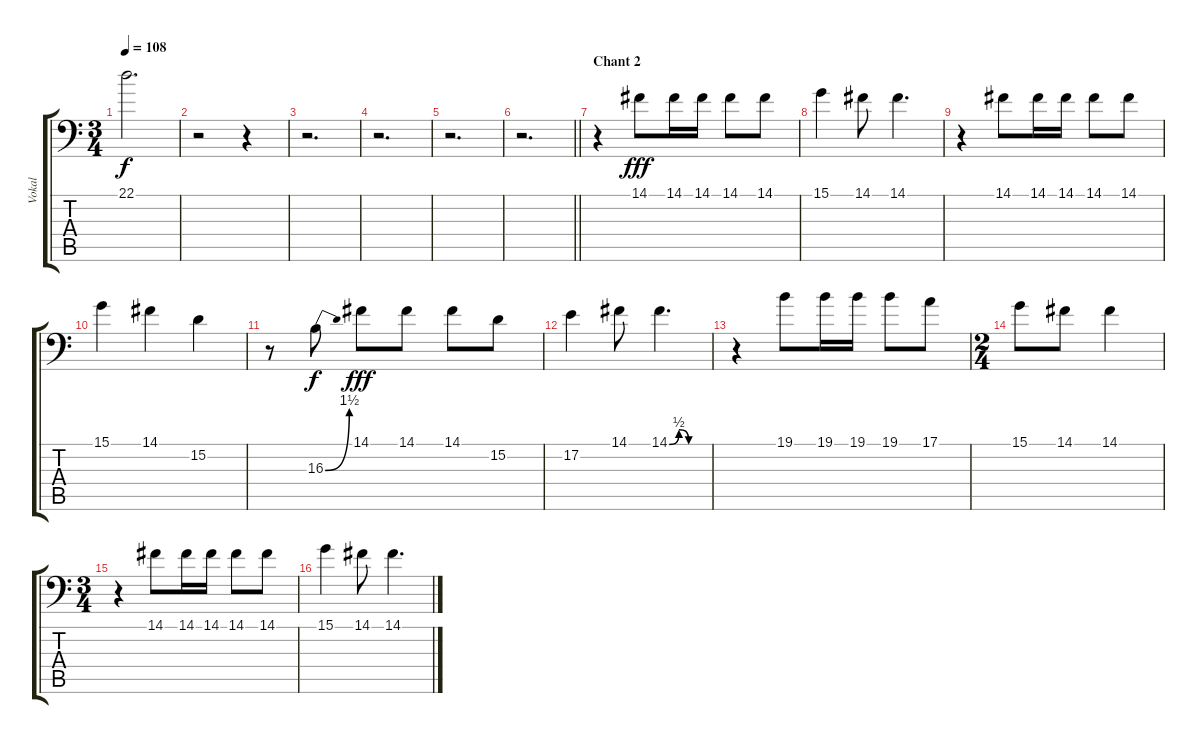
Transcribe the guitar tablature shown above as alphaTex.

\track ("Vokal" "Vokal") {mute instrument lead1square}
\staff {score tabs}
\tuning (E3 B2 G2 D2 A1 E1) {hide}
\ts (3 4)
\tempo 108
\clef f4
\ks c
22.1{t}.2{d dy f} |
r.2 r.4 |
r.2{d} |
r.2{d} |
r.2{d} |
\barLineRight lightlight
r.2{d volume 16} |
\section ("" "Chant 2")
r.4 14.1.8{dy fff} 14.1.16 14.1.16 14.1.8 14.1.8 |
15.1.4 14.1.8 14.1.4{d} |
r.4 14.1.8 14.1.16 14.1.16 14.1.8 14.1.8 |
15.1.4 14.1.4 15.2.4 |
r.8 16.3{be (bend 0 0 60 6)}.8{dy f} 14.1.8{dy fff} 14.1.8 14.1.8 15.2.8 |
17.2.4 14.1.8 14.1{be (custom 0 0 15 2 30 0 60 0)}.4{d} |
r.4 19.1.8 19.1.16 19.1.16 19.1.8 17.1.8 |
\ts (2 4)
15.1.8 14.1.8 14.1.4 |
\ts (3 4)
r.4 14.1.8 14.1.16 14.1.16 14.1.8 14.1.8 |
15.1.4 14.1.8 14.1.4{d}
